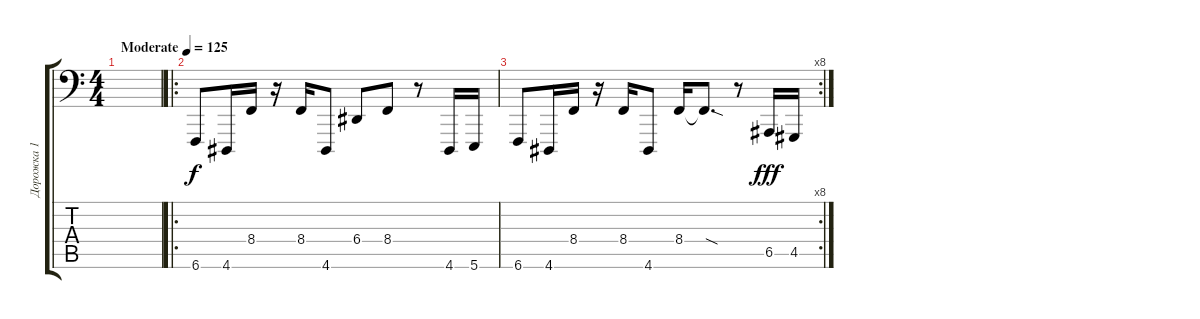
\track ("Дорожка 1" "Дорожка 1") {instrument lead2sawtooth}
\staff {score tabs}
\tuning (B2 Gb2 D2 A1 E1 B0) {hide}
\ts (4 4)
\tempo (125 "Moderate")
\clef f4
\ks c
|
\ro
6.6.8 4.6.16 8.4.16 r.16 8.4.16 4.6.8 6.4.8 8.4.8 r.8 4.6.16 5.6.16 |
\rc 8
6.6.8 4.6.16 8.4.16 r.16 8.4.16 4.6.8 8.4.16 8.4{sod t}.8{d dy f} r.8 6.5.16{dy fff} 4.5.16
